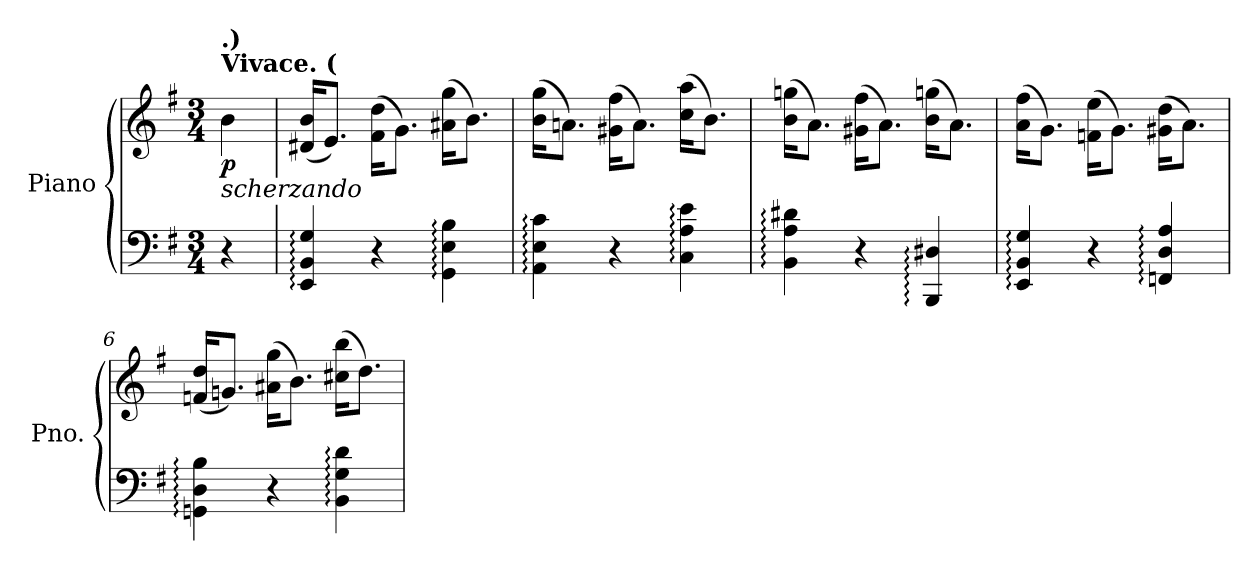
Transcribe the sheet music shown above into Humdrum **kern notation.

**kern	**kern	**dynam
*part1	*part1	*part1
*staff2	*staff1	*staff1/2
*I"Piano	*	*
*I'Pno.	*	*
*clefF4	*clefG2	*
*k[f#]	*k[f#]	*
*M3/4	*M3/4	*
*MM184	*MM184	*
=1	=1	=1
!	!LO:TX:a:B:t=Vivace. (	!
!	!LO:TX:a:B:t=.)	!
!	!LO:TX:b:i:t=scherzando	!
!	!	!LO:DY:b
4r	4b\	p
=2	=2	=2
4EE/: 4BB/: 4G/:	(<16d#X/ 16b/KL	.
.	8.e/J)	.
4r	(>16f#\ 16dd\KL	.
.	8.g\J)	.
4GG\: 4E\: 4B\:	(>16a#X\ 16gg\KL	.
.	8.b\J)	.
=3	=3	=3
4AA\: 4E\: 4c\:	(>16b\ 16gg\KL	.
.	8.an\J)	.
4r	(>16g#X\ 16ff#\KL	.
.	8.a\J)	.
4C\: 4A\: 4e\:	(>16cc\ 16aa\KL	.
.	8.b\J)	.
=4	=4	=4
4BB\: 4A\: 4d#X\:	(>16b\ 16ggn\KL	.
.	8.a\J)	.
4r	(>16g#X\ 16ff#\KL	.
.	8.a\J)	.
4BBB/: 4D#X/:	(>16b\ 16ggn\KL	.
.	8.a\J)	.
!!LO:LB:g=z
=5	=5	=5
4EE/: 4BB/: 4G/:	(>16a\ 16ff#\KL	.
.	8.g\J)	.
4r	(>16fn\ 16ee\KL	.
.	8.g\J)	.
4FFn/: 4D/: 4A/:	(>16g#X\ 16dd\KL	.
.	8.a\J)	.
=6	=6	=6
4GGn\: 4D\: 4B\:	(<16fn/ 16dd/KL	.
.	8.gn/J)	.
4r	(>16a#X\ 16gg\KL	.
.	8.b\J)	.
4BB\: 4G\: 4d\:	(>16cc#X\ 16bb\KL	.
.	8.dd\J)	.
=	=	=
*-	*-	*-
